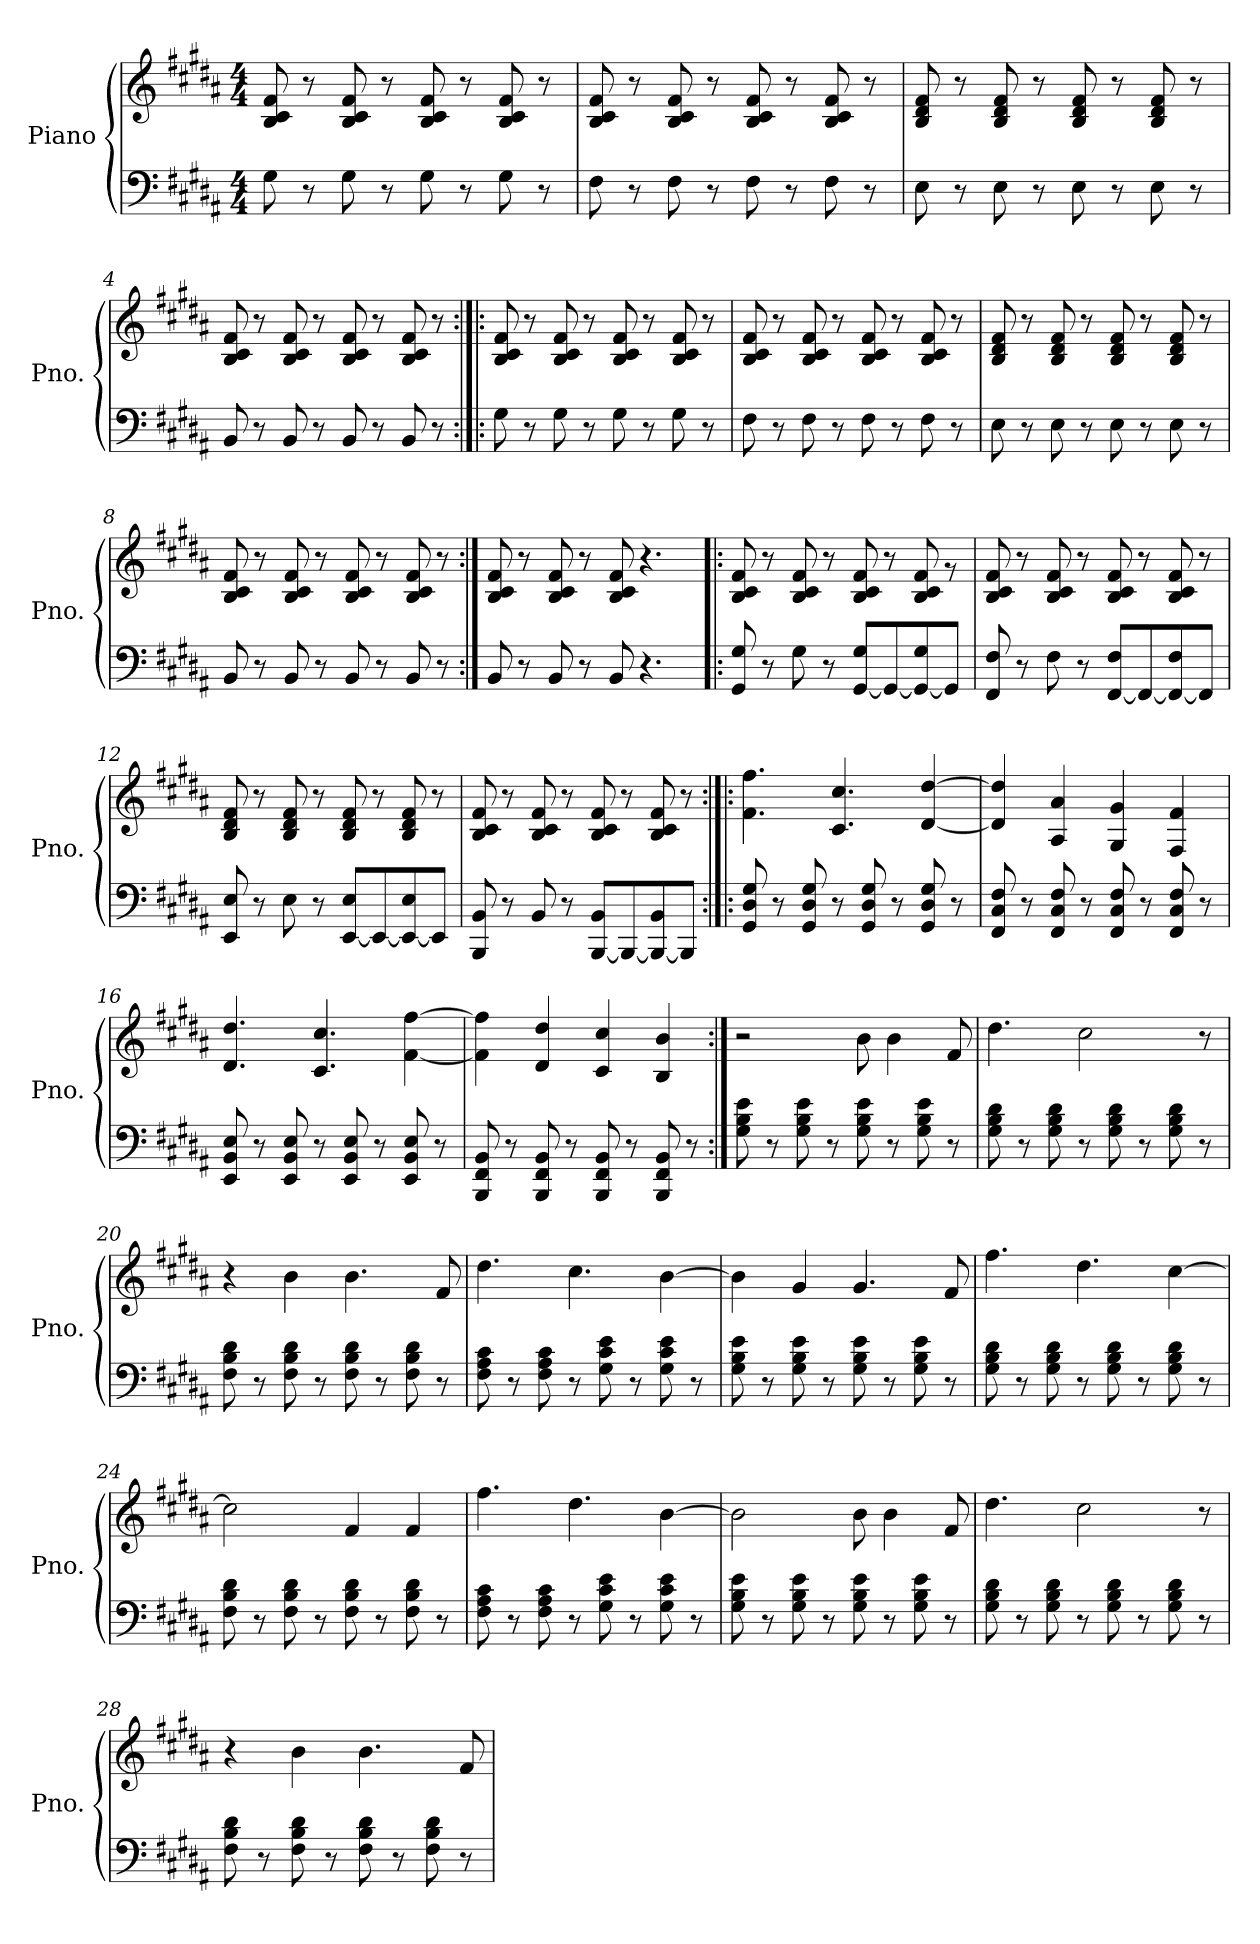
**kern	**kern
*part1	*part1
*staff2	*staff1
*I"Piano	*
*I'Pno.	*
*clefF4	*clefG2
*k[f#c#g#d#a#]	*k[f#c#g#d#a#]
*M4/4	*M4/4
*MM180	*MM180
=1	=1
8G#\	8B/ 8c#/ 8f#/
8r	8r
8G#\	8B/ 8c#/ 8f#/
8r	8r
8G#\	8B/ 8c#/ 8f#/
8r	8r
8G#\	8B/ 8c#/ 8f#/
8r	8r
=2	=2
8F#\	8B/ 8c#/ 8f#/
8r	8r
8F#\	8B/ 8c#/ 8f#/
8r	8r
8F#\	8B/ 8c#/ 8f#/
8r	8r
8F#\	8B/ 8c#/ 8f#/
8r	8r
=3	=3
8E\	8B/ 8d#/ 8f#/
8r	8r
8E\	8B/ 8d#/ 8f#/
8r	8r
8E\	8B/ 8d#/ 8f#/
8r	8r
8E\	8B/ 8d#/ 8f#/
8r	8r
=4	=4
8BB/	8B/ 8c#/ 8f#/
8r	8r
8BB/	8B/ 8c#/ 8f#/
8r	8r
8BB/	8B/ 8c#/ 8f#/
8r	8r
8BB/	8B/ 8c#/ 8f#/
8r	8r
!!LO:LB:g=z
=5:|!|:	=5:|!|:
8G#\	8B/ 8c#/ 8f#/
8r	8r
8G#\	8B/ 8c#/ 8f#/
8r	8r
8G#\	8B/ 8c#/ 8f#/
8r	8r
8G#\	8B/ 8c#/ 8f#/
8r	8r
=6	=6
8F#\	8B/ 8c#/ 8f#/
8r	8r
8F#\	8B/ 8c#/ 8f#/
8r	8r
8F#\	8B/ 8c#/ 8f#/
8r	8r
8F#\	8B/ 8c#/ 8f#/
8r	8r
=7	=7
8E\	8B/ 8d#/ 8f#/
8r	8r
8E\	8B/ 8d#/ 8f#/
8r	8r
8E\	8B/ 8d#/ 8f#/
8r	8r
8E\	8B/ 8d#/ 8f#/
8r	8r
!!LO:LB:g=z
=8	=8
8BB/	8B/ 8c#/ 8f#/
8r	8r
8BB/	8B/ 8c#/ 8f#/
8r	8r
8BB/	8B/ 8c#/ 8f#/
8r	8r
8BB/	8B/ 8c#/ 8f#/
8r	8r
=9:|!	=9:|!
8BB/	8B/ 8c#/ 8f#/
8r	8r
8BB/	8B/ 8c#/ 8f#/
8r	8r
8BB/	8B/ 8c#/ 8f#/
4.r	4.r
=10!|:	=10!|:
8GG#/ 8G#/	8B/ 8c#/ 8f#/
8r	8r
8G#\	8B/ 8c#/ 8f#/
8r	8r
[8GG#/ 8G#/L	8B/ 8c#/ 8f#/
8GG#/_	8r
8GG#/_ 8G#/	8B/ 8c#/ 8f#/
8GG#/J]	8rg
=11	=11
8FF#/ 8F#/	8B/ 8c#/ 8f#/
8r	8r
8F#\	8B/ 8c#/ 8f#/
8r	8r
[8FF#/ 8F#/L	8B/ 8c#/ 8f#/
8FF#/_	8r
8FF#/_ 8F#/	8B/ 8c#/ 8f#/
8FF#/J]	8r
!!LO:LB:g=z
=12	=12
8EE/ 8E/	8B/ 8d#/ 8f#/
8r	8r
8E\	8B/ 8d#/ 8f#/
8r	8r
[8EE/ 8E/L	8B/ 8d#/ 8f#/
8EE/_	8r
8EE/_ 8E/	8B/ 8d#/ 8f#/
8EE/J]	8r
=13	=13
8BBB/ 8BB/	8B/ 8c#/ 8f#/
8r	8r
8BB/	8B/ 8c#/ 8f#/
8r	8r
[8BBB/ 8BB/L	8B/ 8c#/ 8f#/
8BBB/_	8r
8BBB/_ 8BB/	8B/ 8c#/ 8f#/
8BBB/J]	8r
=14:|!|:	=14:|!|:
8GG#/ 8D#/ 8G#/	4.f#\ 4.ff#\
8r	.
8GG#/ 8D#/ 8G#/	.
8r	4.c#/ 4.cc#/
8GG#/ 8D#/ 8G#/	.
8r	.
8GG#/ 8D#/ 8G#/	[4d#/ [4dd#/
8r	.
=15	=15
8FF#/ 8C#/ 8F#/	4d#/] 4dd#/]
8r	.
8FF#/ 8C#/ 8F#/	4A#/ 4a#/
8r	.
8FF#/ 8C#/ 8F#/	4G#/ 4g#/
8r	.
8FF#/ 8C#/ 8F#/	4F#/ 4f#/
8r	.
!!LO:LB:g=z
=16	=16
8EE/ 8BB/ 8E/	4.d#/ 4.dd#/
8r	.
8EE/ 8BB/ 8E/	.
8r	4.c#/ 4.cc#/
8EE/ 8BB/ 8E/	.
8r	.
8EE/ 8BB/ 8E/	[4f#\ [4ff#\
8r	.
=17	=17
8BBB/ 8FF#/ 8BB/	4f#\] 4ff#\]
8r	.
8BBB/ 8FF#/ 8BB/	4d#/ 4dd#/
8r	.
8BBB/ 8FF#/ 8BB/	4c#/ 4cc#/
8r	.
8BBB/ 8FF#/ 8BB/	4B/ 4b/
8r	.
=18:|!	=18:|!
8G#\ 8B\ 8e\	2r
8r	.
8G#\ 8B\ 8e\	.
8r	.
8G#\ 8B\ 8e\	8b\
8r	4b\
8G#\ 8B\ 8e\	.
8r	8f#/
=19	=19
8G#\ 8B\ 8d#\	4.dd#\
8r	.
8G#\ 8B\ 8d#\	.
8r	2cc#\
8G#\ 8B\ 8d#\	.
8r	.
8G#\ 8B\ 8d#\	.
8r	8r
!!LO:PB:g=z
=20	=20
8F#\ 8B\ 8d#\	4r
8r	.
8F#\ 8B\ 8d#\	4b\
8r	.
8F#\ 8B\ 8d#\	4.b\
8r	.
8F#\ 8B\ 8d#\	.
8r	8f#/
=21	=21
8F#\ 8A#\ 8c#\	4.dd#\
8r	.
8F#\ 8A#\ 8c#\	.
8r	4.cc#\
8G#\ 8c#\ 8e\	.
8r	.
8G#\ 8c#\ 8e\	[4b\
8r	.
=22	=22
8G#\ 8B\ 8e\	4b\]
8r	.
8G#\ 8B\ 8e\	4g#/
8r	.
8G#\ 8B\ 8e\	4.g#/
8r	.
8G#\ 8B\ 8e\	.
8r	8f#/
=23	=23
8G#\ 8B\ 8d#\	4.ff#\
8r	.
8G#\ 8B\ 8d#\	.
8r	4.dd#\
8G#\ 8B\ 8d#\	.
8r	.
8G#\ 8B\ 8d#\	[4cc#\
8r	.
=24	=24
8F#\ 8B\ 8d#\	2cc#\]
8r	.
8F#\ 8B\ 8d#\	.
8r	.
8F#\ 8B\ 8d#\	4f#/
8r	.
8F#\ 8B\ 8d#\	4f#/
8r	.
!!LO:LB:g=z
=25	=25
8F#\ 8A#\ 8c#\	4.ff#\
8r	.
8F#\ 8A#\ 8c#\	.
8r	4.dd#\
8G#\ 8c#\ 8e\	.
8r	.
8G#\ 8c#\ 8e\	[4b\
8r	.
=26	=26
8G#\ 8B\ 8e\	2b\]
8r	.
8G#\ 8B\ 8e\	.
8r	.
8G#\ 8B\ 8e\	8b\
8r	4b\
8G#\ 8B\ 8e\	.
8r	8f#/
=27	=27
8G#\ 8B\ 8d#\	4.dd#\
8r	.
8G#\ 8B\ 8d#\	.
8r	2cc#\
8G#\ 8B\ 8d#\	.
8r	.
8G#\ 8B\ 8d#\	.
8r	8r
=28	=28
8F#\ 8B\ 8d#\	4r
8r	.
8F#\ 8B\ 8d#\	4b\
8r	.
8F#\ 8B\ 8d#\	4.b\
8r	.
8F#\ 8B\ 8d#\	.
8r	8f#/
=	=
*-	*-
